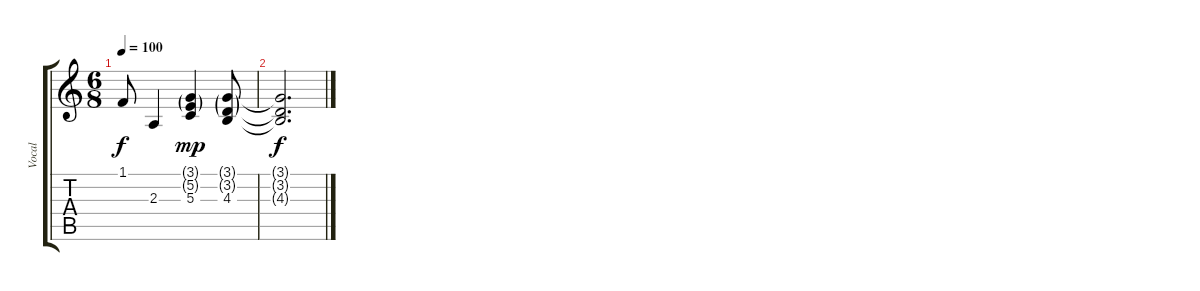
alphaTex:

\track ("Vocal" "Vocal") {instrument acousticgrandpiano}
\staff {score tabs}
\tuning (E4 B3 G3 D3 A2 E2) {hide}
\ts (6 8)
\tempo 100
\clef g2
\ks c
1.1{t}.8{dy f} 2.3.4 (3.1{g} 5.2{g} 5.3).4{dy mp} (3.1{g} 3.2{g} 4.3).8 |
(3.1{t} 3.2{t} 4.3{t}).2{d dy f}
